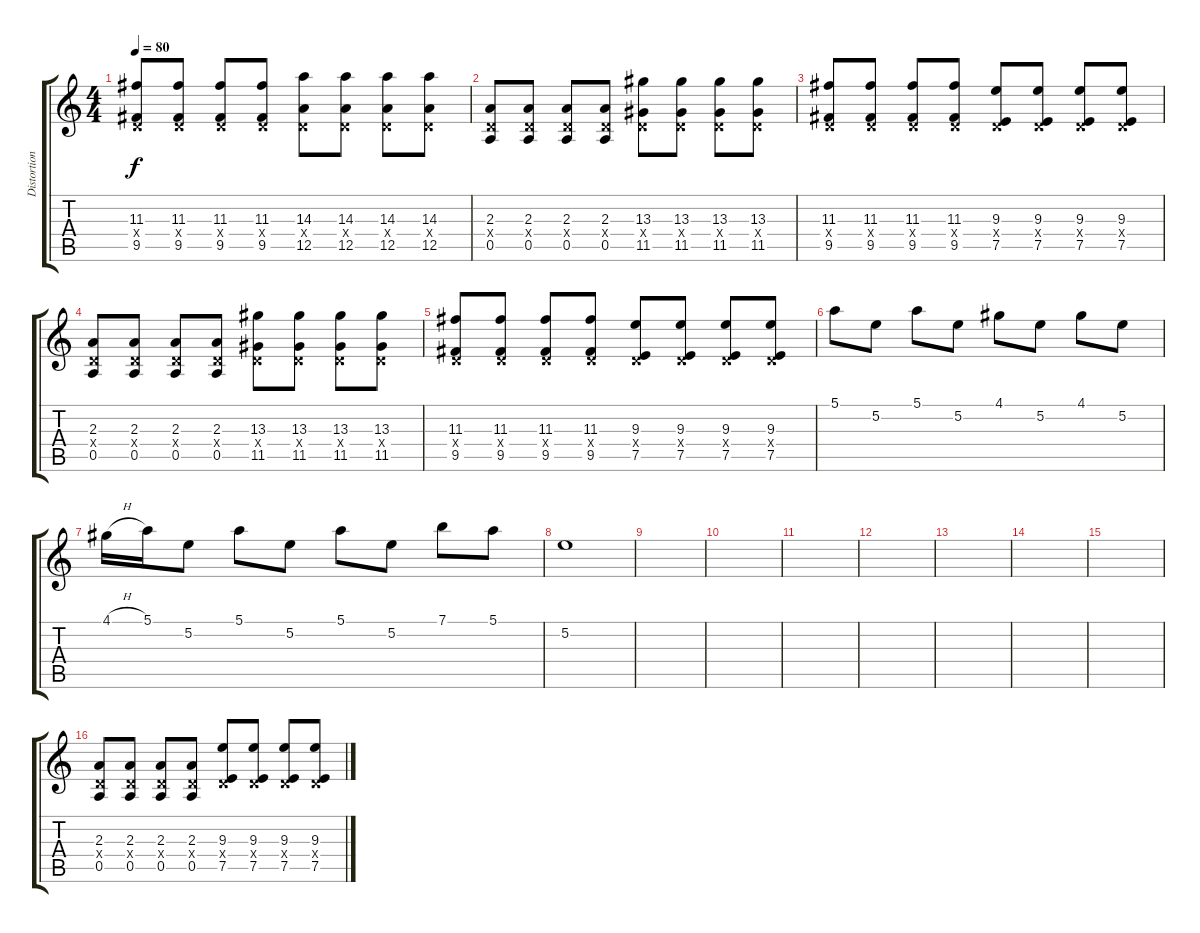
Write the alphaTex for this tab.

\track ("Distortion Guitar 2" "Distortion") {instrument distortionguitar}
\staff {score tabs}
\tuning (E4 B3 G3 D3 A2 E2) {hide}
\ts (4 4)
\tempo 80
\clef g2
\ks c
(11.3 0.4{x} 9.5).8{dy f} (11.3 0.4{x} 9.5).8 (11.3 0.4{x} 9.5).8 (11.3 0.4{x} 9.5).8 (14.3 0.4{x} 12.5).8 (14.3 0.4{x} 12.5).8 (14.3 0.4{x} 12.5).8 (14.3 0.4{x} 12.5).8 |
(2.3 0.4{x} 0.5).8 (2.3 0.4{x} 0.5).8 (2.3 0.4{x} 0.5).8 (2.3 0.4{x} 0.5).8 (13.3 0.4{x} 11.5).8 (13.3 0.4{x} 11.5).8 (13.3 0.4{x} 11.5).8 (13.3 0.4{x} 11.5).8 |
(11.3 0.4{x} 9.5).8 (11.3 0.4{x} 9.5).8 (11.3 0.4{x} 9.5).8 (11.3 0.4{x} 9.5).8 (9.3 0.4{x} 7.5).8 (9.3 0.4{x} 7.5).8 (9.3 0.4{x} 7.5).8 (9.3 0.4{x} 7.5).8 |
(2.3 0.4{x} 0.5).8 (2.3 0.4{x} 0.5).8 (2.3 0.4{x} 0.5).8 (2.3 0.4{x} 0.5).8 (13.3 0.4{x} 11.5).8 (13.3 0.4{x} 11.5).8 (13.3 0.4{x} 11.5).8 (13.3 0.4{x} 11.5).8 |
(11.3 0.4{x} 9.5).8 (11.3 0.4{x} 9.5).8 (11.3 0.4{x} 9.5).8 (11.3 0.4{x} 9.5).8 (9.3 0.4{x} 7.5).8 (9.3 0.4{x} 7.5).8 (9.3 0.4{x} 7.5).8 (9.3 0.4{x} 7.5).8 |
5.1.8 5.2.8 5.1.8 5.2.8 4.1.8 5.2.8 4.1.8 5.2.8 |
4.1{h}.16 5.1.16 5.2.8 5.1.8 5.2.8 5.1.8 5.2.8 7.1.8 5.1.8 |
5.2.1 |
|
|
|
|
|
|
|
(2.3 0.4{x} 0.5).8 (2.3 0.4{x} 0.5).8 (2.3 0.4{x} 0.5).8 (2.3 0.4{x} 0.5).8 (9.3 0.4{x} 7.5).8 (9.3 0.4{x} 7.5).8 (9.3 0.4{x} 7.5).8 (9.3 0.4{x} 7.5).8
